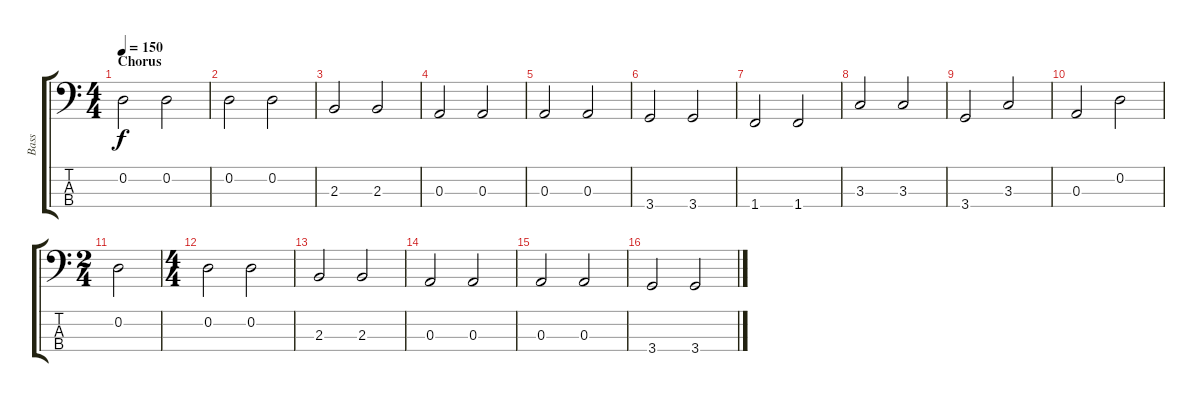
\track ("Bass" "Bass") {instrument electricbassfinger}
\staff {score tabs}
\tuning (G2 D2 A1 E1) {hide}
\ts (4 4)
\section ("" "Chorus")
\tempo 150
\clef f4
\ks c
0.2.2{dy f} 0.2.2 |
0.2.2 0.2.2 |
2.3.2 2.3.2 |
0.3.2 0.3.2 |
0.3.2 0.3.2 |
3.4.2 3.4.2 |
1.4.2 1.4.2 |
3.3.2 3.3.2 |
3.4.2 3.3.2 |
0.3.2 0.2.2 |
\ts (2 4)
0.2.2 |
\ts (4 4)
0.2.2 0.2.2 |
2.3.2 2.3.2 |
0.3.2 0.3.2 |
0.3.2 0.3.2 |
3.4.2 3.4.2
